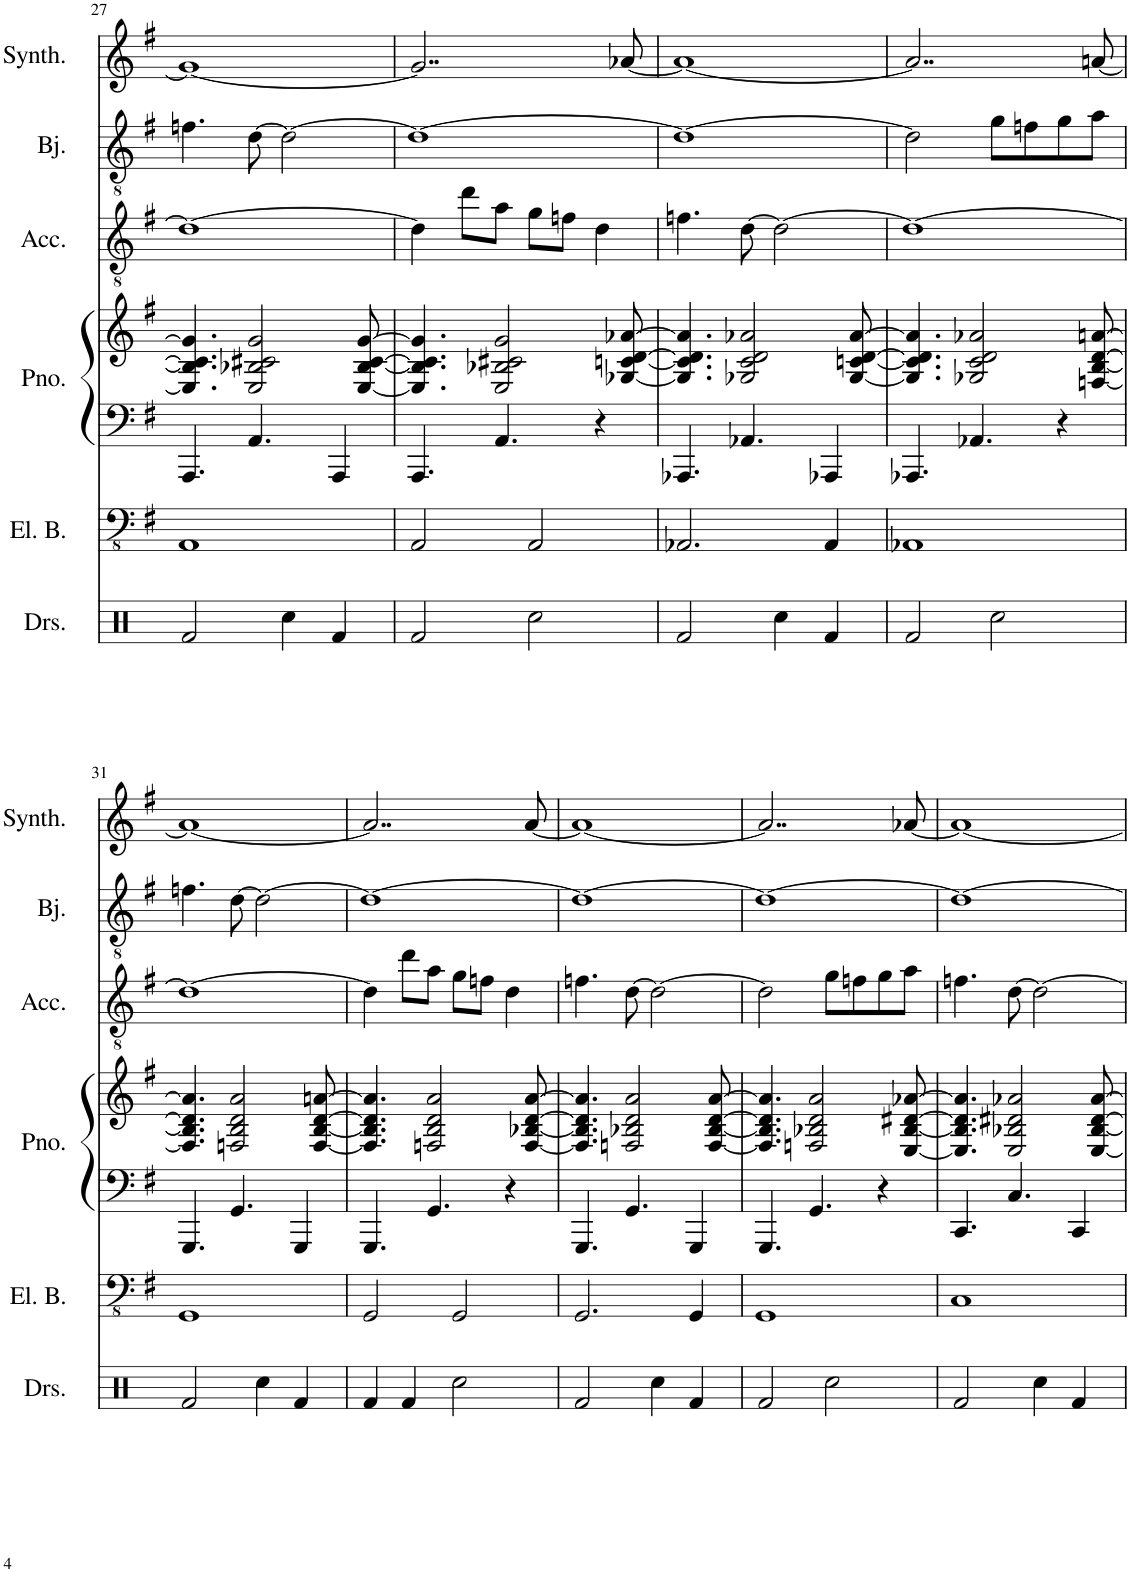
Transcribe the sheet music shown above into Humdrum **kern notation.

**kern	**kern	**kern	**kern	**kern	**kern	**kern
*part6	*part5	*part4	*part4	*part3	*part2	*part1
*staff7	*staff6	*staff5	*staff4	*staff3	*staff2	*staff1
*I"Drumset	*I"Electric Bass	*I"Piano	*	*I"Accordion	*I"Banjo	*I"Sine Synthesizer
*I'Drs.	*I'El. B.	*I'Pno.	*	*I'Acc.	*I'Bj.	*I'Synth.
!!LO:PB:g=z
*clefX	*clefFv4	*clefF4	*clefG2	*clefGv2	*clefGv2	*clefG2
*	*	*	*	*	*ITrd7c12	*
*k[]	*k[f#]	*k[f#]	*k[f#]	*k[f#]	*k[f#]	*k[f#]
*M2/2	*M2/2	*M2/2	*M2/2	*M2/2	*M2/2	*M2/2
*met(c|)	*met(c|)	*met(c|)	*met(c|)	*met(c|)	*met(c|)	*met(c|)
=27	=27	=27	=27	=27	=27	=27
2Rf/	1AAA	4.AAA/	4.E/] 4.B-/] 4.c#/] 4.g/]	1d_	4.fn\	1g_
.	.	4.AA/	2E/ 2B-X/ 2c#X/ 2g/	.	[8d\	.
4Rcc\	.	.	.	.	2d\_	.
4Rf/	.	4AAA/	.	.	.	.
.	.	.	[8E/ [8B-/ [8c#/ [8g/	.	.	.
=28	=28	=28	=28	=28	=28	=28
2Rf/	2AAA/	4.AAA/	4.E/] 4.B-/] 4.c#/] 4.g/]	4d\]	1d_	2..g/]
.	.	.	.	8dd\L	.	.
.	.	4.AA/	2E/ 2B-X/ 2c#X/ 2g/	8a\J	.	.
2Rcc\	2AAA/	.	.	8g\L	.	.
.	.	.	.	8fn\J	.	.
.	.	4r	.	4d\	.	.
.	.	.	[8G-X/ [8cn/ [8d/ [8a-X/	.	.	[8a-X/
=29	=29	=29	=29	=29	=29	=29
2Rf/	2.AAA-X/	4.AAA-X/	4.G-/] 4.c/] 4.d/] 4.a-/]	4.fn\	1d_	1a-_
.	.	4.AA-X/	2G-X/ 2c/ 2d/ 2a-X/	[8d\	.	.
4Rcc\	.	.	.	2d\_	.	.
4Rf/	4AAA-/	4AAA-X/	.	.	.	.
.	.	.	[8G-/ [8cn/ [8d/ [8a-/	.	.	.
=30	=30	=30	=30	=30	=30	=30
2Rf/	1AAA-X	4.AAA-X/	4.G-/] 4.c/] 4.d/] 4.a-/]	1d_	2d\]	2..a-/]
.	.	4.AA-X/	2G-X/ 2c/ 2d/ 2a-X/	.	.	.
2Rcc\	.	.	.	.	8g\L	.
.	.	.	.	.	8fn\	.
.	.	4r	.	.	8g\	.
.	.	.	[8Fn/ [8B/ [8d/ [8an/	.	8a\J	[8an/
!!LO:LB:g=z
=31	=31	=31	=31	=31	=31	=31
2Rf/	1GGG	4.GGG/	4.F/] 4.B/] 4.d/] 4.a/]	1d_	4.fn\	1a_
.	.	4.GG/	2Fn/ 2B/ 2d/ 2a/	.	[8d\	.
4Rcc\	.	.	.	.	2d\_	.
4Rf/	.	4GGG/	.	.	.	.
.	.	.	[8F/ [8B/ [8d/ [8an/	.	.	.
=32	=32	=32	=32	=32	=32	=32
4Rf/	2GGG/	4.GGG/	4.F/] 4.B/] 4.d/] 4.a/]	4d\]	1d_	2..a/]
4Rf/	.	.	.	8dd\L	.	.
.	.	4.GG/	2Fn/ 2B/ 2d/ 2a/	8a\J	.	.
2Rcc\	2GGG/	.	.	8g\L	.	.
.	.	.	.	8fn\J	.	.
.	.	4r	.	4d\	.	.
.	.	.	[8F/ [8B-X/ [8d/ [8a/	.	.	[8a/
=33	=33	=33	=33	=33	=33	=33
2Rf/	2.GGG/	4.GGG/	4.F/] 4.B-/] 4.d/] 4.a/]	4.fn\	1d_	1a_
.	.	4.GG/	2Fn/ 2B-X/ 2d/ 2a/	[8d\	.	.
4Rcc\	.	.	.	2d\_	.	.
4Rf/	4GGG/	4GGG/	.	.	.	.
.	.	.	[8F/ [8B-/ [8d/ [8a/	.	.	.
=34	=34	=34	=34	=34	=34	=34
2Rf/	1GGG	4.GGG/	4.F/] 4.B-/] 4.d/] 4.a/]	2d\]	1d_	2..a/]
.	.	4.GG/	2Fn/ 2B-X/ 2d/ 2a/	.	.	.
2Rcc\	.	.	.	8g\L	.	.
.	.	.	.	8fn\	.	.
.	.	4r	.	8g\	.	.
.	.	.	[8E/ [8B-/ [8d#X/ [8a-X/	8a\J	.	[8a-X/
=35	=35	=35	=35	=35	=35	=35
2Rf/	1CC	4.CC/	4.E/] 4.B-/] 4.d#/] 4.a-/]	4.fn\	1d_	1a-_
.	.	4.C/	2E/ 2B-X/ 2d#X/ 2a-X/	[8d\	.	.
4Rcc\	.	.	.	2d\_	.	.
4Rf/	.	4CC/	.	.	.	.
.	.	.	[8E/ [8B-/ [8d#/ [8a-/	.	.	.
=	=	=	=	=	=	=
*-	*-	*-	*-	*-	*-	*-
